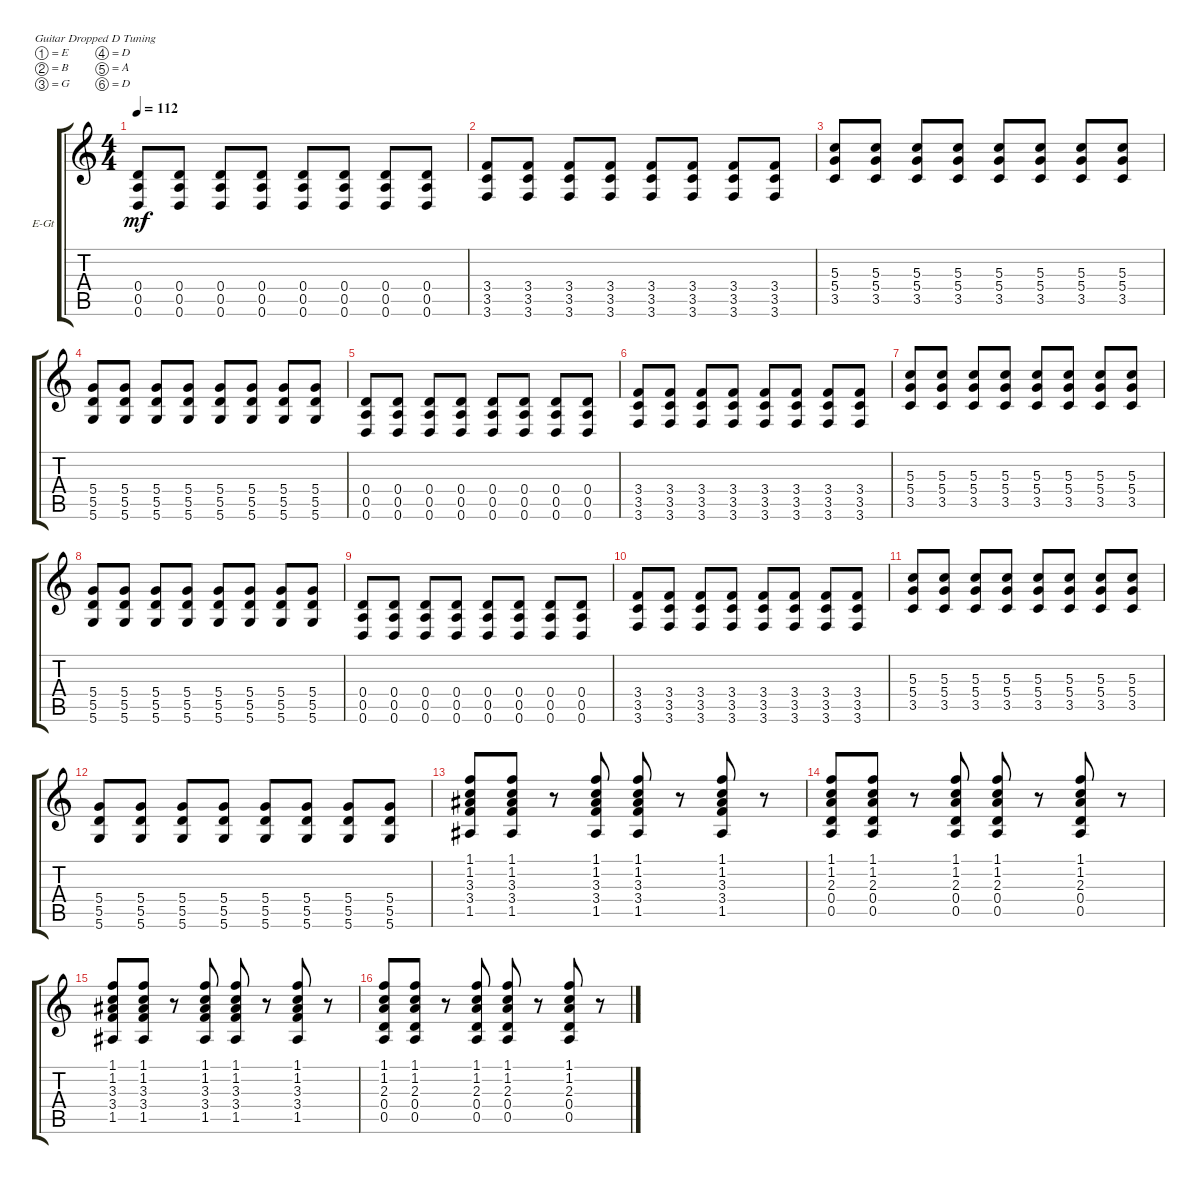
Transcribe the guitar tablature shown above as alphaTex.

\defaultSystemsLayout 4
\bracketExtendMode groupsimilarinstruments
\firstSystemTrackNameOrientation horizontal
\otherSystemsTrackNameOrientation horizontal
\track ("Electric Guitar" "E-Gt") {instrument distortionguitar}
\staff {score tabs}
\tuning (E4 B3 G3 D3 A2 D2)
\ts (4 4)
\tempo 112
\clef g2
\ks c
(0.6 0.5 0.4).8{dy mf} (0.6 0.5 0.4).8 (0.6 0.5 0.4).8 (0.6 0.5 0.4).8 (0.6 0.5 0.4).8 (0.6 0.5 0.4).8 (0.6 0.5 0.4).8 (0.6 0.5 0.4).8 |
(3.6 3.5 3.4).8 (3.4 3.5 3.6).8 (3.4 3.5 3.6).8 (3.4 3.5 3.6).8 (3.4 3.5 3.6).8 (3.4 3.5 3.6).8 (3.4 3.5 3.6).8 (3.4 3.5 3.6).8 |
(3.5 5.4 5.3).8 (3.5 5.4 5.3).8 (3.5 5.4 5.3).8 (3.5 5.4 5.3).8 (3.5 5.4 5.3).8 (3.5 5.4 5.3).8 (3.5 5.4 5.3).8 (3.5 5.4 5.3).8 |
(5.6 5.5 5.4).8 (5.6 5.5 5.4).8 (5.6 5.5 5.4).8 (5.6 5.5 5.4).8 (5.6 5.5 5.4).8 (5.6 5.5 5.4).8 (5.6 5.5 5.4).8 (5.6 5.5 5.4).8 |
(0.6 0.5 0.4).8 (0.6 0.5 0.4).8 (0.6 0.5 0.4).8 (0.6 0.5 0.4).8 (0.6 0.5 0.4).8 (0.6 0.5 0.4).8 (0.6 0.5 0.4).8 (0.6 0.5 0.4).8 |
(3.6 3.5 3.4).8 (3.4 3.5 3.6).8 (3.4 3.5 3.6).8 (3.4 3.5 3.6).8 (3.4 3.5 3.6).8 (3.4 3.5 3.6).8 (3.4 3.5 3.6).8 (3.4 3.5 3.6).8 |
(3.5 5.4 5.3).8 (3.5 5.4 5.3).8 (3.5 5.4 5.3).8 (3.5 5.4 5.3).8 (3.5 5.4 5.3).8 (3.5 5.4 5.3).8 (3.5 5.4 5.3).8 (3.5 5.4 5.3).8 |
(5.6 5.5 5.4).8 (5.6 5.5 5.4).8 (5.6 5.5 5.4).8 (5.6 5.5 5.4).8 (5.6 5.5 5.4).8 (5.6 5.5 5.4).8 (5.6 5.5 5.4).8 (5.6 5.5 5.4).8 |
(0.6 0.5 0.4).8 (0.6 0.5 0.4).8 (0.6 0.5 0.4).8 (0.6 0.5 0.4).8 (0.6 0.5 0.4).8 (0.6 0.5 0.4).8 (0.6 0.5 0.4).8 (0.6 0.5 0.4).8 |
(3.6 3.5 3.4).8 (3.4 3.5 3.6).8 (3.4 3.5 3.6).8 (3.4 3.5 3.6).8 (3.4 3.5 3.6).8 (3.4 3.5 3.6).8 (3.4 3.5 3.6).8 (3.4 3.5 3.6).8 |
(3.5 5.4 5.3).8 (3.5 5.4 5.3).8 (3.5 5.4 5.3).8 (3.5 5.4 5.3).8 (3.5 5.4 5.3).8 (3.5 5.4 5.3).8 (3.5 5.4 5.3).8 (3.5 5.4 5.3).8 |
(5.6 5.5 5.4).8 (5.6 5.5 5.4).8 (5.6 5.5 5.4).8 (5.6 5.5 5.4).8 (5.6 5.5 5.4).8 (5.6 5.5 5.4).8 (5.6 5.5 5.4).8 (5.6 5.5 5.4).8 |
(1.5 3.4 3.3 1.1 1.2).8 (1.5 3.4 3.3 1.1 1.2).8 r.8 (1.5 3.4 3.3 1.2 1.1).8 (3.4 1.5 3.3 1.1 1.2).8 r.8 (1.5 3.4 3.3 1.2 1.1).8 r.8 |
(0.5 0.4 2.3 1.1 1.2).8 (0.5 0.4 2.3 1.1 1.2).8 r.8 (0.5 0.4 2.3 1.2 1.1).8 (0.4 0.5 2.3 1.1 1.2).8 r.8 (0.5 0.4 2.3 1.2 1.1).8 r.8 |
(1.5 3.4 3.3 1.1 1.2).8 (1.5 3.4 3.3 1.1 1.2).8 r.8 (1.5 3.4 3.3 1.2 1.1).8 (3.4 1.5 3.3 1.1 1.2).8 r.8 (1.5 3.4 3.3 1.2 1.1).8 r.8 |
(0.5 0.4 2.3 1.1 1.2).8 (0.5 0.4 2.3 1.1 1.2).8 r.8 (0.5 0.4 2.3 1.2 1.1).8 (0.4 0.5 2.3 1.1 1.2).8 r.8 (0.5 0.4 2.3 1.2 1.1).8 r.8
